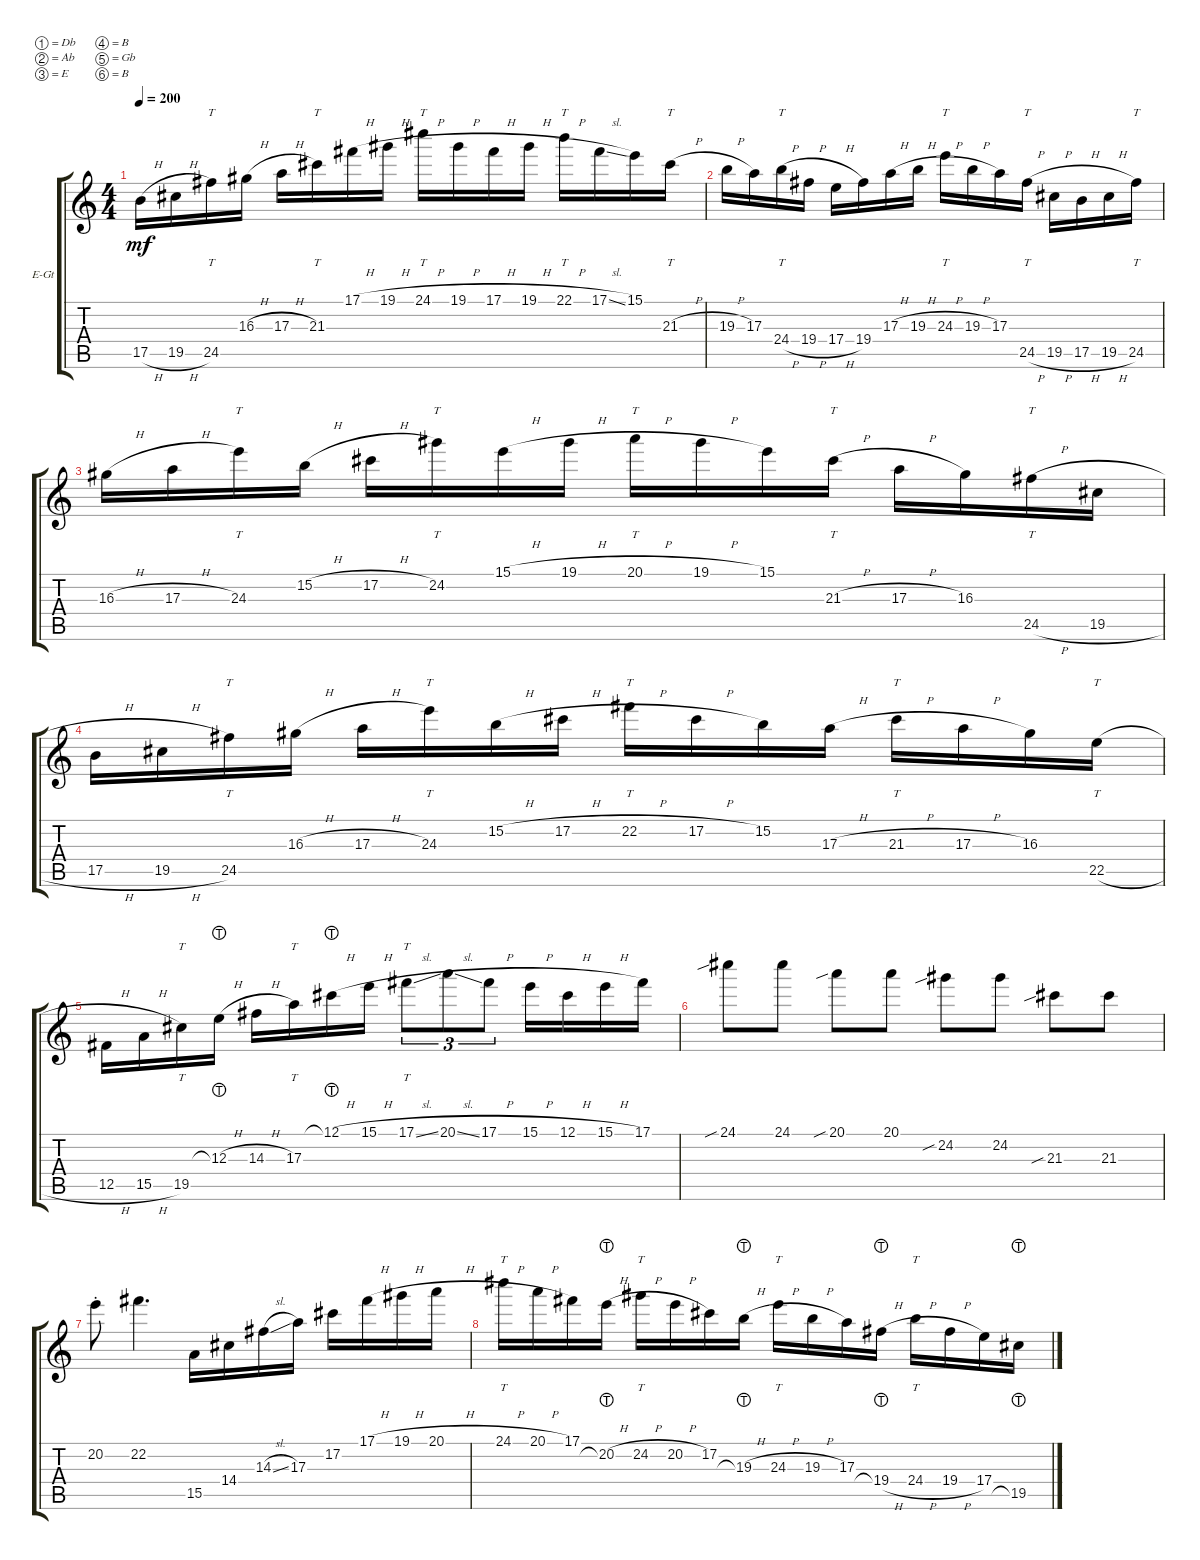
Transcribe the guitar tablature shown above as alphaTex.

\bracketExtendMode groupsimilarinstruments
\firstSystemTrackNameOrientation horizontal
\otherSystemsTrackNameOrientation horizontal
\track ("Solo" "E-Gt") {instrument distortionguitar}
\staff {score tabs}
\tuning (Db4 Ab3 E3 B2 Gb2 B1)
\ts (4 4)
\tempo 200
\clef g2
\ks c
17.5{h}.16{dy mf} 19.5{h}.16 24.5.16{tt} 16.3{h}.16 17.3{h}.16 21.3.16{tt} 17.1{h}.16 19.1{h}.16 24.1{h}.16{tt} 19.1{h}.16 17.1{h}.16 19.1{h}.16 22.1{h}.16{tt} 17.1{sl}.16 15.1.16 21.3{h}.16{tt} |
19.3{h}.16 17.3.16 24.4{h}.16{tt} 19.4{h}.16 17.4{h}.16 19.4.16 17.3{h}.16 19.3{h}.16 24.3{h}.16{tt} 19.3{h}.16 17.3.16 24.5{h}.16{tt} 19.5{h}.16 17.5{h}.16 19.5{h}.16 24.5.16{tt} |
16.3{h}.16 17.3{h}.16 24.3.16{tt} 15.2{h}.16 17.2{h}.16 24.2.16{tt} 15.1{h}.16 19.1{h}.16 20.1{h}.16{tt} 19.1{h}.16 15.1.16 21.3{h}.16{tt} 17.3{h}.16 16.3.16 24.5{h}.16{tt} 19.5{h}.16 |
17.5{h}.16 19.5{h}.16 24.5.16{tt} 16.3{h}.16 17.3{h}.16 24.3.16{tt} 15.2{h}.16 17.2{h}.16 22.2{h}.16{tt} 17.2{h}.16 15.2.16 17.3{h}.16 21.3{h}.16{tt} 17.3{h}.16 16.3.16 22.5{h}.16{tt} |
12.5{h}.16 15.5{h}.16 19.5.16{tt} 12.3{h lht}.16 14.3{h}.16 17.3.16{tt} 12.1{h lht}.16 15.1{h}.16 17.1{sl}.8{tt tu (3 2)} 20.1{sl}.8{tu (3 2)} 17.1{h}.8{tu (3 2)} 15.1{h}.16 12.1{h}.16 15.1{h}.16 17.1.16 |
24.1{sib}.8 24.1.8 20.1{sib}.8 20.1.8 24.2{sib}.8 24.2.8 21.3{sib}.8 21.3.8 |
20.2{st}.8 22.2.4{d} 15.5.16 14.4.16 14.3{sl}.16 17.3.16 17.2.16 17.1{h}.16 19.1{h}.16 20.1{h}.16 |
24.1{h}.16{tt} 20.1{h}.16 17.1.16 20.2{h lht}.16 24.2{h}.16{tt} 20.2{h}.16 17.2.16 19.3{h lht}.16 24.3{h}.16{tt} 19.3{h}.16 17.3.16 19.4{h lht}.16 24.4{h}.16{tt} 19.4{h}.16 17.4.16 19.5{lht}.16
